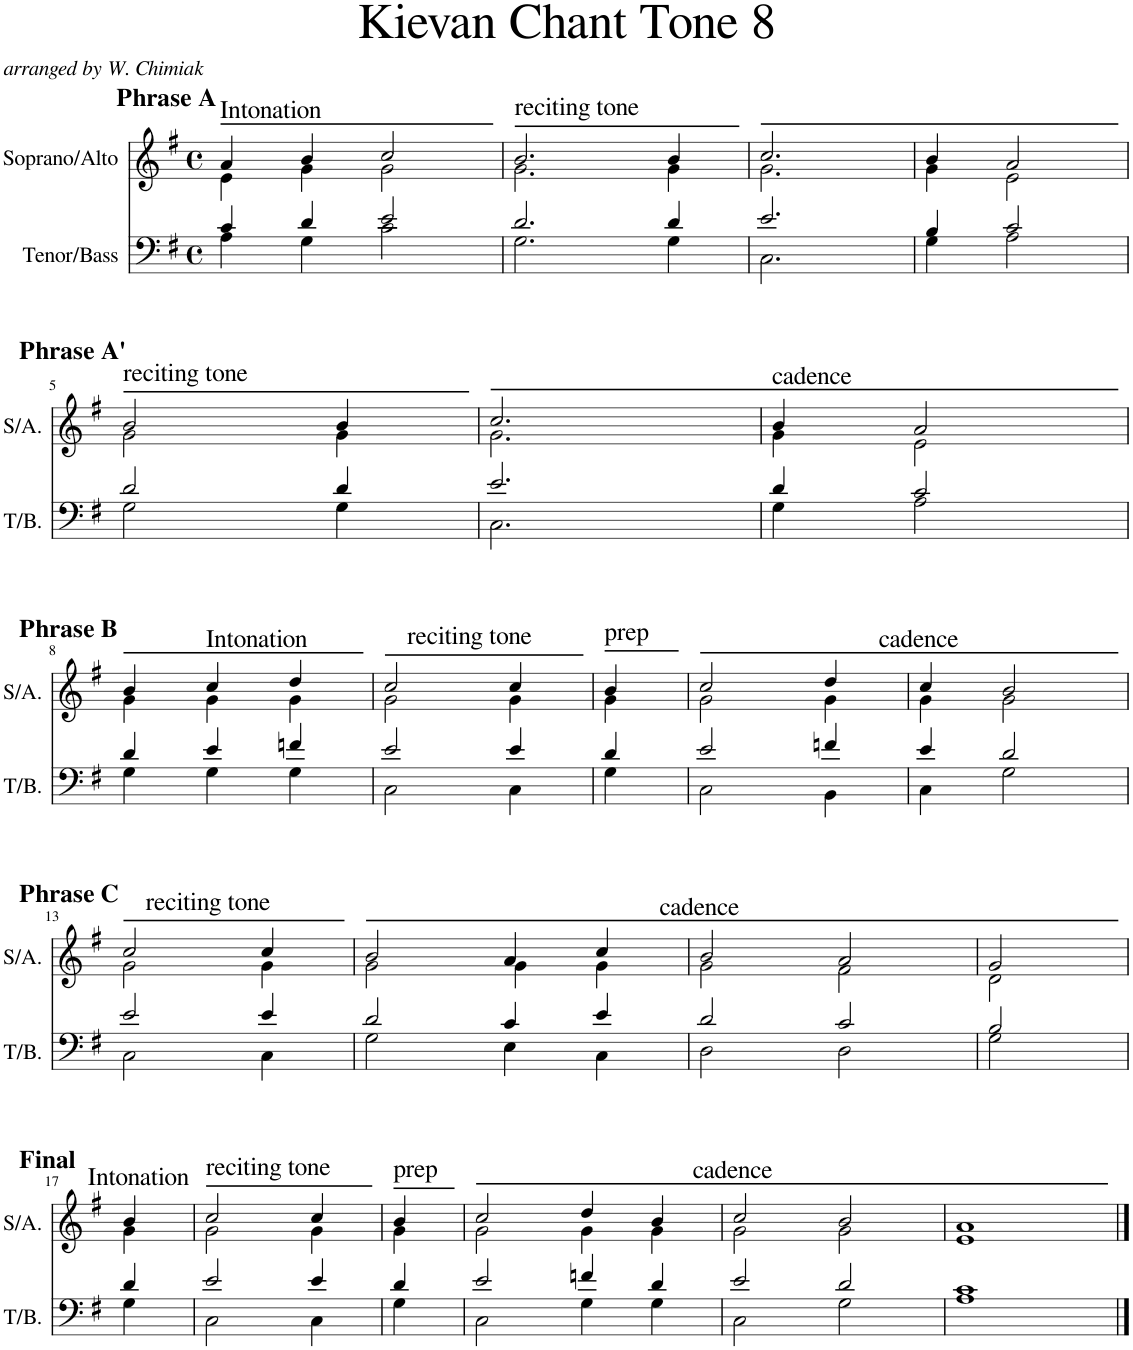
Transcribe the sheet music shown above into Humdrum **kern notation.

**kern	**kern
*part2	*part1
*staff2	*staff1
*I"Tenor/Bass	*I"Soprano/Alto
*I'T/B.	*I'S/A.
*clefF4	*clefG2
*k[f#]	*k[f#]
*M4/4	*M4/4
*met(c)	*met(c)
=1	=1
*^	*^
!	!	!LO:TX:a:t=Intonation	!
!	!	!LO:TX:a:B:t=Phrase A	!
4c/	4A\	4a/	4e\
4d/	4G\	4b/	4g\
2e/	2c\	2cc/	2g\
=2	=2	=2	=2
!	!	!LO:TX:a:t=reciting tone	!
2.d/	2.G\	2.b/	2.g\
4d/	4G\	4b/	4g\
=3	=3	=3	=3
2.e/	2.C\	2.cc/	2.g\
=4	=4	=4	=4
4B/	4G\	4b/	4g\
2c/	2A\	2a/	2e\
!!LO:LB:g=z	!!
=5	=5	=5	=5
!	!	!LO:TX:a:t=reciting tone	!
!	!	!LO:TX:a:B:t=Phrase A'	!
2d/	2G\	2b/	2g\
4d/	4G\	4b/	4g\
=6	=6	=6	=6
2.e/	2.C\	2.cc/	2.g\
=7	=7	=7	=7
!	!	!LO:TX:a:t=cadence	!
4d/	4G\	4b/	4g\
2c/	2A\	2a/	2e\
!!LO:LB:g=z	!!
=8	=8	=8	=8
!	!	!LO:TX:a:B:t=Phrase B	!
4d/	4G\	4b/	4g\
!	!	!LO:TX:a:t=Intonation	!
4e/	4G\	4cc/	4g\
4fn/	4G\	4dd/	4g\
=9	=9	=9	=9
!	!	!LO:TX:a:t=reciting tone	!
2e/	2C\	2cc/	2g\
4e/	4C\	4cc/	4g\
=10	=10	=10	=10
!	!	!LO:TX:a:t=prep	!
4d/	4G\	4b/	4g\
=11	=11	=11	=11
2e/	2C\	2cc/	2g\
4fn/	4BB\	4dd/	4g\
=12	=12	=12	=12
!	!	!LO:TX:a:t=cadence	!
4e/	4C\	4cc/	4g\
2d/	2G\	2b/	2g\
!!LO:LB:g=z	!!
=13	=13	=13	=13
!	!	!LO:TX:a:t=reciting tone	!
!	!	!LO:TX:a:B:t=Phrase C	!
2e/	2C\	2cc/	2g\
4e/	4C\	4cc/	4g\
=14	=14	=14	=14
2d/	2G\	2b/	2g\
4c/	4E\	4a/	4g\
4e/	4C\	4cc/	4g\
=15	=15	=15	=15
!	!	!LO:TX:a:t=cadence	!
2d/	2D\	2b/	2g\
2c/	2D\	2a/	2f#\
=16	=16	=16	=16
2B/	2G\	2g/	2d\
!!LO:LB:g=z	!!
=17	=17	=17	=17
!	!	!LO:TX:a:t=Intonation	!
!	!	!LO:TX:a:B:t=Final	!
4d/	4G\	4b/	4g\
=18	=18	=18	=18
!	!	!LO:TX:a:t=reciting tone	!
2e/	2C\	2cc/	2g\
4e/	4C\	4cc/	4g\
=19	=19	=19	=19
!	!	!LO:TX:a:t=prep	!
4d/	4G\	4b/	4g\
=20	=20	=20	=20
2e/	2C\	2cc/	2g\
4fn/	4G\	4dd/	4g\
4d/	4G\	4b/	4g\
=21	=21	=21	=21
!	!	!LO:TX:a:t=cadence	!
2e/	2C\	2cc/	2g\
2d/	2G\	2b/	2g\
=22	=22	=22	=22
1c	1A	1a	1e
*v	*v	*	*
*	*v	*v
==	==
*-	*-
